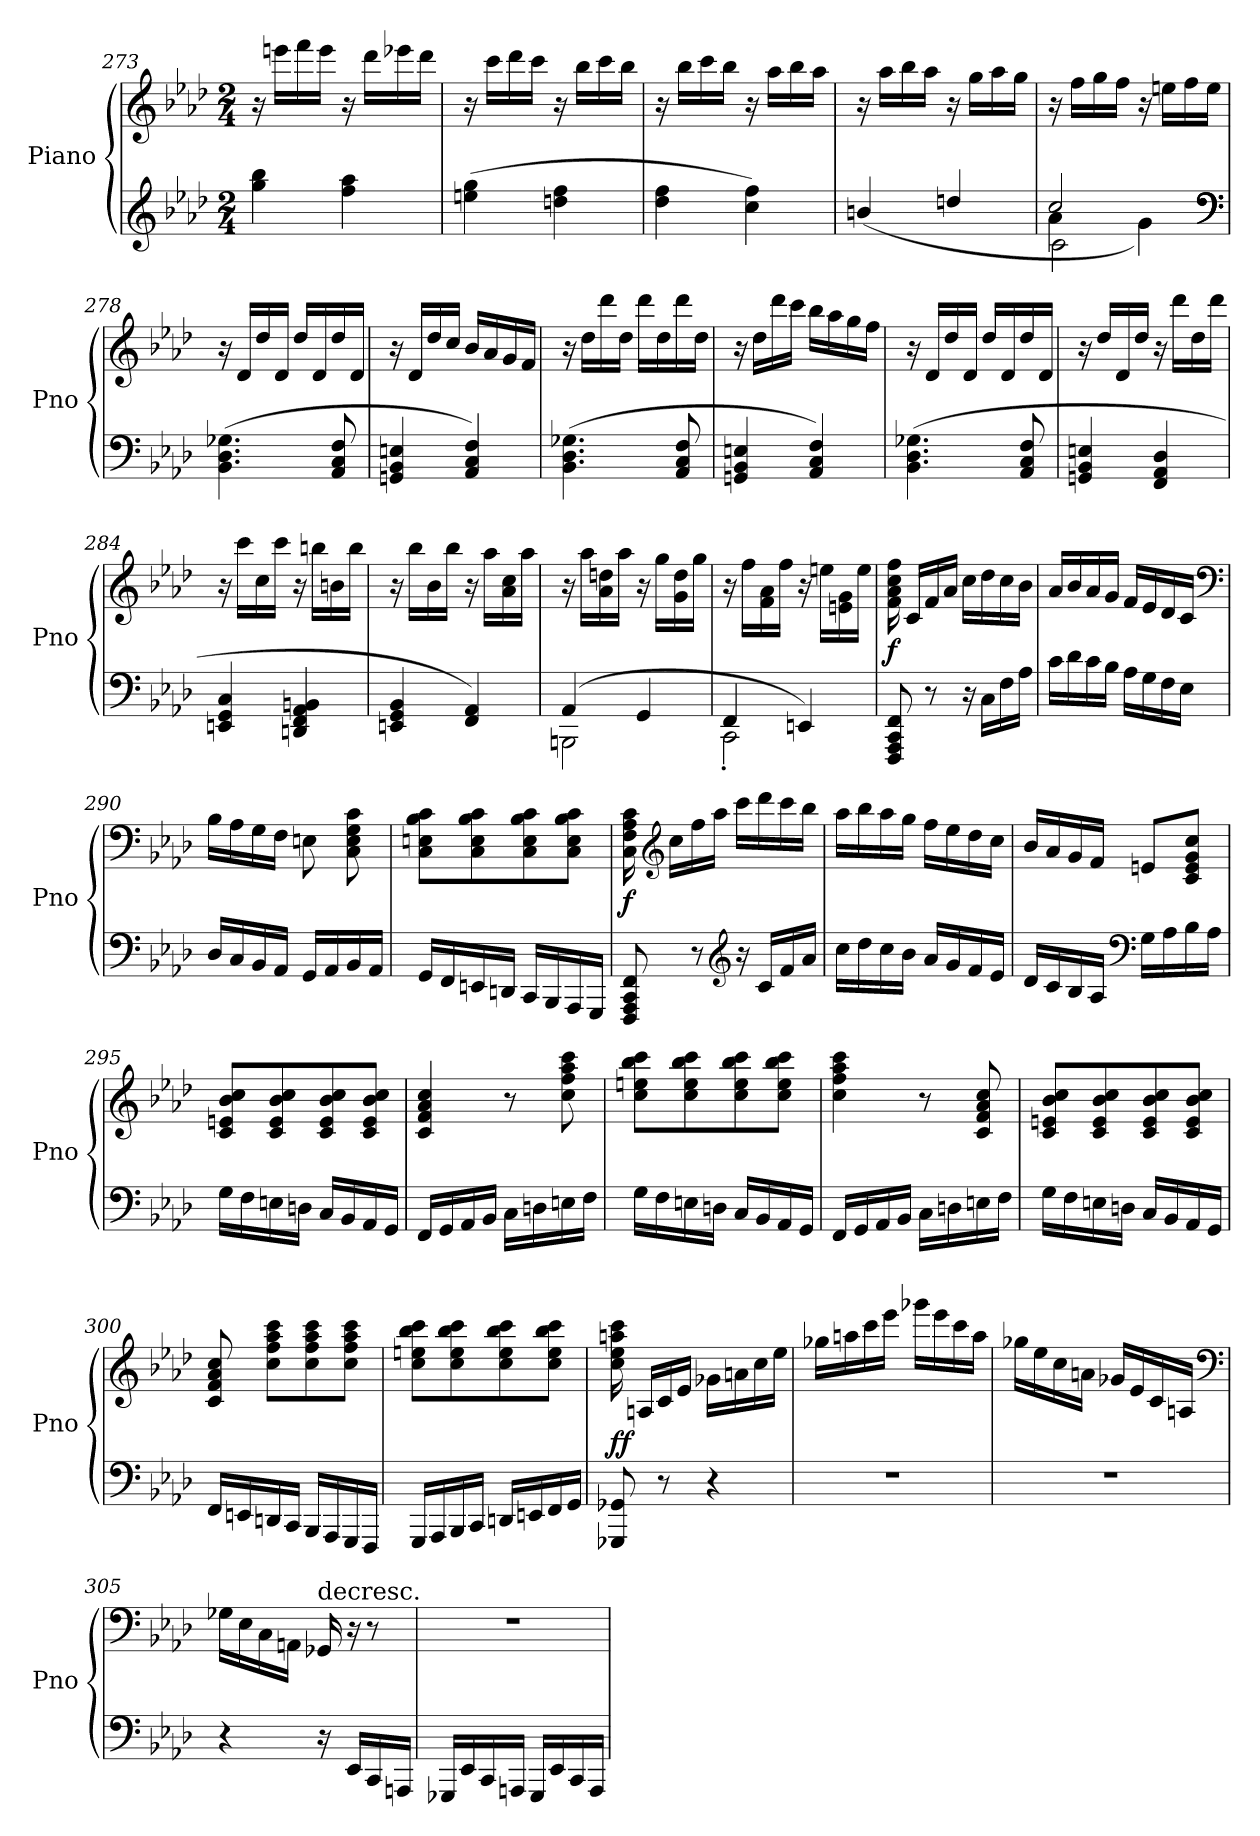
**kern	**kern	**dynam
*part1	*part1	*part1
*staff2	*staff1	*staff1/2
*I"Piano	*	*
*I'Pno	*	*
*clefG2	*clefG2	*
*k[b-e-a-d-]	*k[b-e-a-d-]	*
*f:	*f:	*
*M2/4	*M2/4	*
=273	=273	=273
4gg\ 4bb-\	16r	.
.	16eeen\LL	.
.	16fff\	.
.	16eee\JJ	.
4ff\ 4aa-\	16r	.
.	16ddd-\LL	.
.	16eee-X\	.
.	16ddd-\JJ	.
=274	=274	=274
(4een\ 4gg\	16r	.
.	16ccc\LL	.
.	16ddd-\	.
.	16ccc\JJ	.
4ddn\ 4ff\	16r	.
.	16bb-\LL	.
.	16ccc\	.
.	16bb-\JJ	.
=275	=275	=275
4dd-\ 4ff\	16r	.
.	16bb-\LL	.
.	16ccc\	.
.	16bb-\JJ	.
4cc\ 4ff\)	16r	.
.	16aa-\LL	.
.	16bb-\	.
.	16aa-\JJ	.
=276	=276	=276
(4bn/	16r	.
.	16aa-\LL	.
.	16bb-\	.
.	16aa-\JJ	.
4ddn/	16r	.
.	16gg\LL	.
.	16aa-\	.
.	16gg\JJ	.
=277	=277	=277
*^	*	*
*	*^	*	*
2cc/	4a-\	2c\	16r	.
.	.	.	16ff\LL	.
.	.	.	16gg\	.
.	.	.	16ff\JJ	.
.	4g\)	.	16r	.
.	.	.	16een\LL	.
.	.	.	16ff\	.
.	.	.	16ee\JJ	.
*v	*v	*v	*	*
*clefF4	*	*
=278	=278	=278
(4.BB-\ 4.D-\ 4.G-X\	16r	.
.	16d-/LL	.
.	16dd-/	.
.	16d-/JJ	.
.	16dd-/LL	.
.	16d-/	.
8AA-/ 8C/ 8F/	16dd-/	.
.	16d-/JJ	.
=279	=279	=279
4GGn/ 4BB-/ 4En/	16r	.
.	16d-/LL	.
.	16dd-/	.
.	16cc/JJ	.
4AA-/ 4C/ 4F/)	16b-/LL	.
.	16a-/	.
.	16g/	.
.	16f/JJ	.
=280	=280	=280
(4.BB-\ 4.D-\ 4.G-X\	16r	.
.	16dd-\LL	.
.	16ddd-\	.
.	16dd-\JJ	.
.	16ddd-\LL	.
.	16dd-\	.
8AA-/ 8C/ 8F/	16ddd-\	.
.	16dd-\JJ	.
=281	=281	=281
4GGn/ 4BB-/ 4En/	16r	.
.	16dd-\LL	.
.	16ddd-\	.
.	16ccc\JJ	.
4AA-/ 4C/ 4F/)	16bb-\LL	.
.	16aa-\	.
.	16gg\	.
.	16ff\JJ	.
=282	=282	=282
(4.BB-\ 4.D-\ 4.G-X\	16r	.
.	16d-/LL	.
.	16dd-/	.
.	16d-/JJ	.
.	16dd-/LL	.
.	16d-/	.
8AA-/ 8C/ 8F/	16dd-/	.
.	16d-/JJ	.
=283	=283	=283
4GGn/ 4BB-/ 4En/	16r	.
.	16dd-/LL	.
.	16d-/	.
.	16dd-/JJ	.
4FF/ 4AA-/ 4D-/	16r	.
.	16ddd-\LL	.
.	16dd-\	.
.	16ddd-\JJ	.
=284	=284	=284
4EEn/ 4GG/ 4C/	16r	.
.	16ccc\LL	.
.	16cc\	.
.	16ccc\JJ	.
4DDn/ 4FF/ 4AA-/ 4BBn/	16r	.
.	16bbn\LL	.
.	16bn\	.
.	16bb\JJ	.
=285	=285	=285
4EEn/ 4GG/ 4BB-/	16r	.
.	16bb-\LL	.
.	16b-\	.
.	16bb-\JJ	.
4FF/ 4AA-/)	16r	.
.	16aa-\LL	.
.	16a-\ 16cc\	.
.	16aa-\JJ	.
=286	=286	=286
*^	*	*
(4AA-/	2BBBn\	16r	.
.	.	16aa-\LL	.
.	.	16a-\ 16ddn\	.
.	.	16aa-\JJ	.
4GG/	.	16r	.
.	.	16gg\LL	.
.	.	16g\ 16dd\	.
.	.	16gg\JJ	.
=287	=287	=287	=287
4FF/	2CC'\	16r	.
.	.	16ff\LL	.
.	.	16f\ 16a-\	.
.	.	16ff\JJ	.
4EEn/)	.	16r	.
.	.	16een\LL	.
.	.	16en\ 16g\	.
.	.	16ee\JJ	.
*v	*v	*	*
=288	=288	=288
8FFF/ 8AAA-/ 8CC/ 8FF/	16f\ 16a-\ 16cc\ 16ff\	f
.	16c/LL	.
8r	16f/	.
.	16a-/JJ	.
16r	16cc\LL	.
16C\LL	16dd-\	.
16F\	16cc\	.
16A-\JJ	16b-\JJ	.
=289	=289	=289
16c\LL	16a-/LL	.
16d-\	16b-/	.
16c\	16a-/	.
16B-\JJ	16g/JJ	.
16A-\LL	16f/LL	.
16G\	16e-/	.
16F\	16d-/	.
16E-\JJ	16c/JJ	.
*	*clefF4	*
=290	=290	=290
16D-/LL	16B-\LL	.
16C/	16A-\	.
16BB-/	16G\	.
16AA-/JJ	16F\JJ	.
16GG/LL	8En\	.
16AA-/	.	.
16BB-/	8C\ 8E\ 8G\ 8c\	.
16AA-/JJ	.	.
=291	=291	=291
16GG/LL	8C\ 8En\ 8B-\ 8c\L	.
16FF/	.	.
16EEn/	8C\ 8E\ 8B-\ 8c\	.
16DDn/JJ	.	.
16CC/LL	8C\ 8E\ 8B-\ 8c\	.
16BBB-/	.	.
16AAA-/	8C\ 8E\ 8B-\ 8c\J	.
16GGG/JJ	.	.
=292	=292	=292
8FFF/ 8AAA-/ 8CC/ 8FF/	16C\ 16F\ 16A-\ 16c\	f
*	*clefG2	*
.	16cc\LL	.
8r	16ff\	.
.	16aa-\JJ	.
*clefG2	*	*
16r	16ccc\LL	.
16c/LL	16ddd-\	.
16f/	16ccc\	.
16a-/JJ	16bb-\JJ	.
=293	=293	=293
16cc\LL	16aa-\LL	.
16dd-\	16bb-\	.
16cc\	16aa-\	.
16b-\JJ	16gg\JJ	.
16a-/LL	16ff\LL	.
16g/	16ee-\	.
16f/	16dd-\	.
16e-/JJ	16cc\JJ	.
=294	=294	=294
16d-/LL	16b-/LL	.
16c/	16a-/	.
16B-/	16g/	.
16A-/JJ	16f/JJ	.
*clefF4	*	*
16G\LL	8en/L	.
16A-\	.	.
16B-\	8c/ 8e/ 8g/ 8cc/J	.
16A-\JJ	.	.
=295	=295	=295
16G\LL	8c/ 8en/ 8b-/ 8cc/L	.
16F\	.	.
16En\	8c/ 8e/ 8b-/ 8cc/	.
16Dn\JJ	.	.
16C/LL	8c/ 8e/ 8b-/ 8cc/	.
16BB-/	.	.
16AA-/	8c/ 8e/ 8b-/ 8cc/J	.
16GG/JJ	.	.
=296	=296	=296
16FF/LL	4c/ 4f/ 4a-/ 4cc/	.
16GG/	.	.
16AA-/	.	.
16BB-/JJ	.	.
16C\LL	8r	.
16Dn\	.	.
16En\	8cc\ 8ff\ 8aa-\ 8ccc\	.
16F\JJ	.	.
=297	=297	=297
16G\LL	8cc\ 8een\ 8bb-\ 8ccc\L	.
16F\	.	.
16En\	8cc\ 8ee\ 8bb-\ 8ccc\	.
16Dn\JJ	.	.
16C/LL	8cc\ 8ee\ 8bb-\ 8ccc\	.
16BB-/	.	.
16AA-/	8cc\ 8ee\ 8bb-\ 8ccc\J	.
16GG/JJ	.	.
=298	=298	=298
16FF/LL	4cc\ 4ff\ 4aa-\ 4ccc\	.
16GG/	.	.
16AA-/	.	.
16BB-/JJ	.	.
16C\LL	8r	.
16Dn\	.	.
16En\	8c/ 8f/ 8a-/ 8cc/	.
16F\JJ	.	.
=299	=299	=299
16G\LL	8c/ 8en/ 8b-/ 8cc/L	.
16F\	.	.
16En\	8c/ 8e/ 8b-/ 8cc/	.
16Dn\JJ	.	.
16C/LL	8c/ 8e/ 8b-/ 8cc/	.
16BB-/	.	.
16AA-/	8c/ 8e/ 8b-/ 8cc/J	.
16GG/JJ	.	.
=300	=300	=300
16FF/LL	8c/ 8f/ 8a-/ 8cc/	.
16EEn/	.	.
16DDn/	8cc\ 8ff\ 8aa-\ 8ccc\L	.
16CC/JJ	.	.
16BBB-/LL	8cc\ 8ff\ 8aa-\ 8ccc\	.
16AAA-/	.	.
16GGG/	8cc\ 8ff\ 8aa-\ 8ccc\J	.
16FFF/JJ	.	.
=301	=301	=301
16GGG/LL	8cc\ 8een\ 8bb-\ 8ccc\L	.
16AAA-/	.	.
16BBB-/	8cc\ 8ee\ 8bb-\ 8ccc\	.
16CC/JJ	.	.
16DDn/LL	8cc\ 8ee\ 8bb-\ 8ccc\	.
16EEn/	.	.
16FF/	8cc\ 8ee\ 8bb-\ 8ccc\J	.
16GG/JJ	.	.
=302	=302	=302
8GGG-X/ 8GG-X/	16cc\ 16ee-\ 16aan\ 16ccc\	ff
.	16An/LL	.
8r	16c/	.
.	16e-/JJ	.
4r	16g-X\LL	.
.	16an\	.
.	16cc\	.
.	16ee-\JJ	.
=303	=303	=303
2r	16gg-X\LL	.
.	16aan\	.
.	16ccc\	.
.	16eee-\JJ	.
.	16ggg-X\LL	.
.	16eee-\	.
.	16ccc\	.
.	16aa\JJ	.
=304	=304	=304
2r	16gg-X\LL	.
.	16ee-\	.
.	16cc\	.
.	16an\JJ	.
.	16g-X/LL	.
.	16e-/	.
.	16c/	.
.	16An/JJ	.
*	*clefF4	*
=305	=305	=305
4r	16G-X\LL	.
.	16E-\	.
.	16C\	.
.	16AAn\JJ	.
!	!LO:TX:t=decresc.	!
16r	16GG-X/	.
16EE-/LL	16r	.
16CC/	8r	.
16AAAn/JJ	.	.
=306	=306	=306
16GGG-X/LL	2r	.
16EE-/	.	.
16CC/	.	.
16AAAn/JJ	.	.
16GGG-/LL	.	.
16EE-/	.	.
16CC/	.	.
16AAA/JJ	.	.
=	=	=
*-	*-	*-
